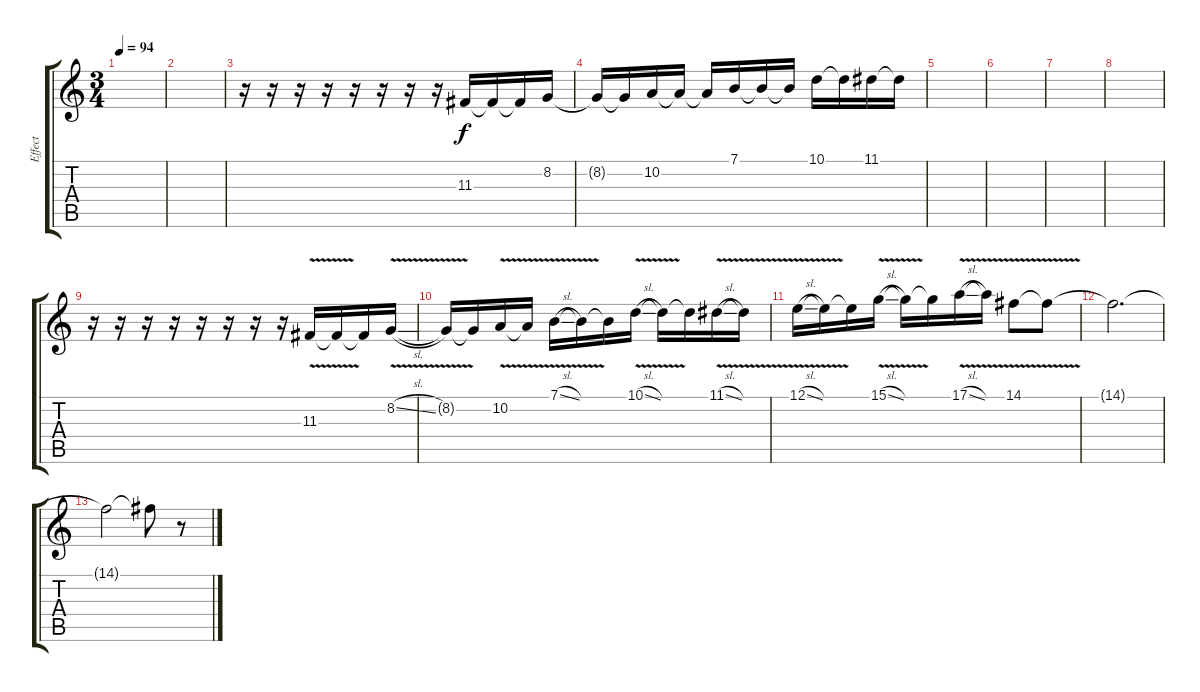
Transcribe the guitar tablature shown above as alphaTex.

\track ("Effect" "Effect") {instrument lead2sawtooth}
\staff {score tabs}
\tuning (E4 B3 G3 D3 A2 E2) {hide}
\ts (3 4)
\tempo 94
\clef g2
\ks c
|
|
r.16 r.16 r.16 r.16 r.16 r.16 r.16 r.16 11.3.16 11.3{t}.16 11.3{t}.16 8.2.16 |
8.2{t}.16 8.2{t}.16 10.2.16 10.2{t}.16 10.2{t}.16 7.1.16 7.1{t}.16 7.1{t}.16 10.1.16 10.1{t}.16 11.1.16 11.1{t}.16 |
|
|
|
|
r.16 r.16 r.16 r.16 r.16 r.16 r.16 r.16 11.3{v}.16 11.3{t}.16 11.3{t}.16 8.2{v sl}.16 |
8.2{t}.16 8.2{t}.16 10.2{v}.16 10.2{t}.16 7.1{v sl}.16 7.1{t}.16 7.1{t}.16 10.1{v sl}.16 10.1{t}.16 10.1{t}.16 11.1{v sl}.16 11.1{t}.16 |
12.1{v sl}.16 12.1{t}.16 12.1{t}.16 15.1{v sl}.16 15.1{t}.16 15.1{t}.16 17.1{v sl}.16 17.1{t}.16 14.1{v}.8 14.1{t}.8 |
14.1{t}.2{d} |
14.1{t}.2 14.1{t}.8 r.8
